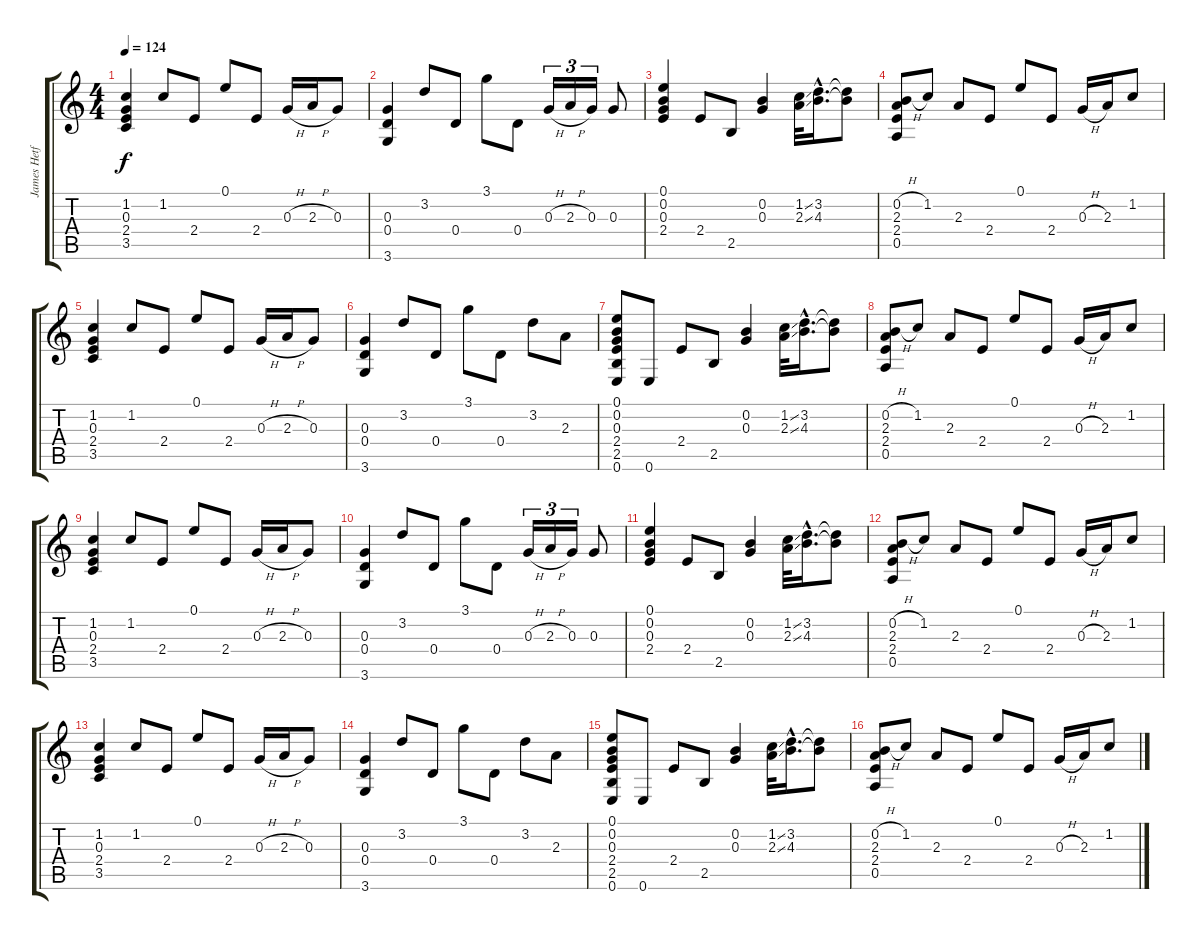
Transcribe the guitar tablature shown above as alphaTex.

\track ("James Hetfield" "James Hetf") {instrument electricguitarclean}
\staff {score tabs}
\tuning (E4 B3 G3 D3 A2 E2) {hide}
\ts (4 4)
\tempo 124
\clef g2
\ks c
(1.2 0.3 2.4 3.5).4{dy f} 1.2.8 2.4.8 0.1.8 2.4.8 0.3{h}.16 2.3{h}.16 0.3.8 |
(0.3 0.4 3.6).4 3.2.8 0.4.8 3.1.8 0.4.8 0.3{h}.16{tu (3 2)} 2.3{h}.16{tu (3 2)} 0.3.16{tu (3 2)} 0.3.8 |
(0.1 0.2 0.3 2.4).4 2.4.8 2.5.8 (0.2 0.3).4 (1.2{ss} 2.3{ss}).32 (3.2{hac} 4.3{hac}).16{d} (3.2{t} 4.3{t}).8 |
(0.2{h} 2.3 2.4 0.5).8 1.2.8 2.3.8 2.4.8 0.1.8 2.4.8 0.3{h}.16 2.3.16 1.2.8 |
(1.2 0.3 2.4 3.5).4 1.2.8 2.4.8 0.1.8 2.4.8 0.3{h}.16 2.3{h}.16 0.3.8 |
(0.3 0.4 3.6).4 3.2.8 0.4.8 3.1.8 0.4.8 3.2.8 2.3.8 |
(0.1 0.2 0.3 2.4 2.5 0.6).8 0.6.8 2.4.8 2.5.8 (0.2 0.3).4 (1.2{ss} 2.3{ss}).32 (3.2{hac} 4.3{hac}).16{d} (3.2{t} 4.3{t}).8 |
(0.2{h} 2.3 2.4 0.5).8 1.2.8 2.3.8 2.4.8 0.1.8 2.4.8 0.3{h}.16 2.3.16 1.2.8 |
(1.2 0.3 2.4 3.5).4 1.2.8 2.4.8 0.1.8 2.4.8 0.3{h}.16 2.3{h}.16 0.3.8 |
(0.3 0.4 3.6).4 3.2.8 0.4.8 3.1.8 0.4.8 0.3{h}.16{tu (3 2)} 2.3{h}.16{tu (3 2)} 0.3.16{tu (3 2)} 0.3.8 |
(0.1 0.2 0.3 2.4).4 2.4.8 2.5.8 (0.2 0.3).4 (1.2{ss} 2.3{ss}).32 (3.2{hac} 4.3{hac}).16{d} (3.2{t} 4.3{t}).8 |
(0.2{h} 2.3 2.4 0.5).8 1.2.8 2.3.8 2.4.8 0.1.8 2.4.8 0.3{h}.16 2.3.16 1.2.8 |
(1.2 0.3 2.4 3.5).4 1.2.8 2.4.8 0.1.8 2.4.8 0.3{h}.16 2.3{h}.16 0.3.8 |
(0.3 0.4 3.6).4 3.2.8 0.4.8 3.1.8 0.4.8 3.2.8 2.3.8 |
(0.1 0.2 0.3 2.4 2.5 0.6).8 0.6.8 2.4.8 2.5.8 (0.2 0.3).4 (1.2{ss} 2.3{ss}).32 (3.2{hac} 4.3{hac}).16{d} (3.2{t} 4.3{t}).8 |
(0.2{h} 2.3 2.4 0.5).8 1.2.8 2.3.8 2.4.8 0.1.8 2.4.8 0.3{h}.16 2.3.16 1.2.8
